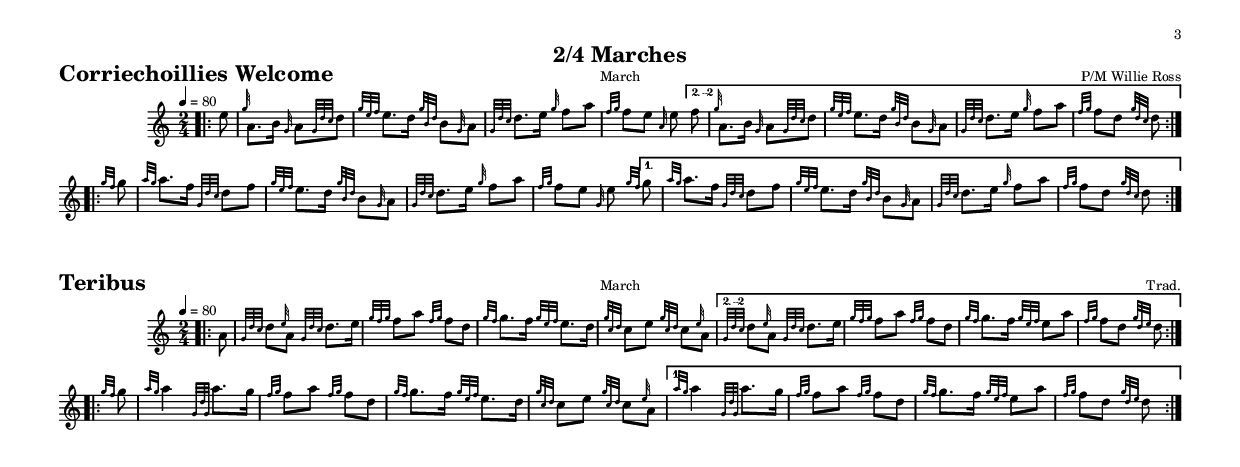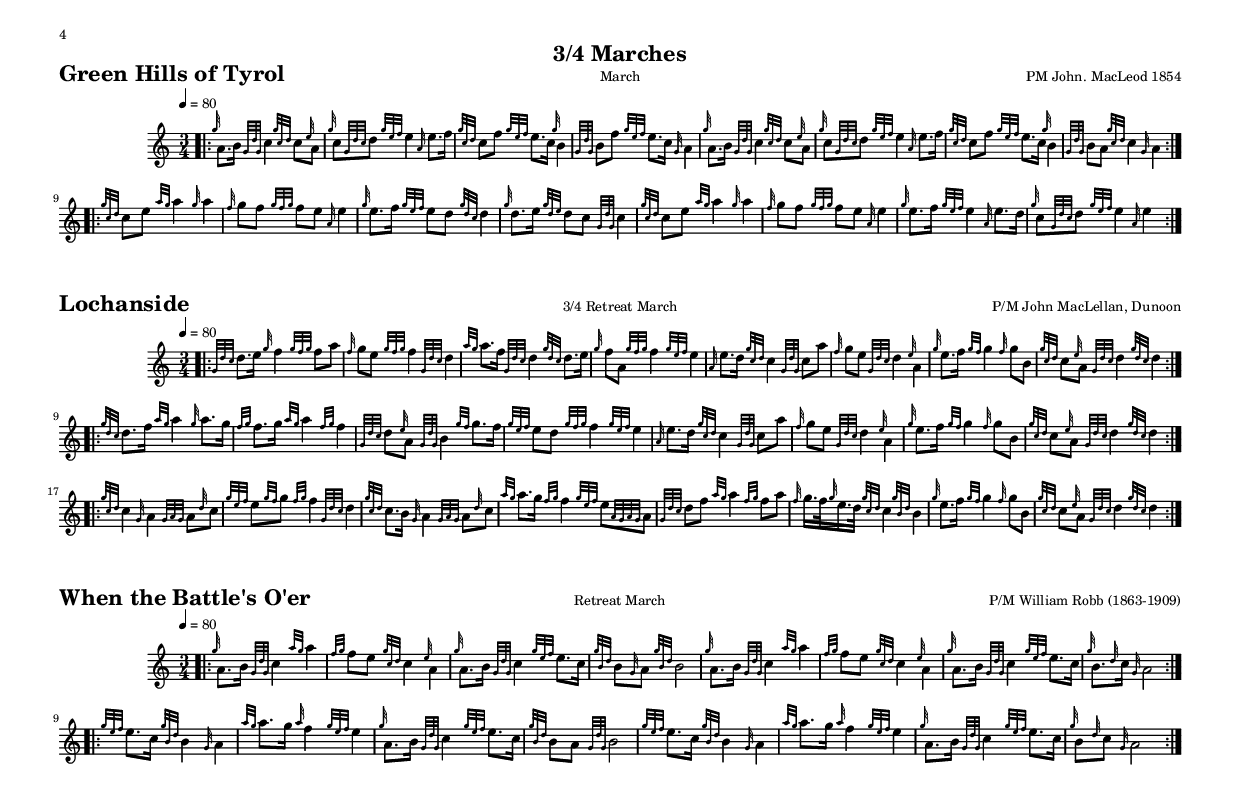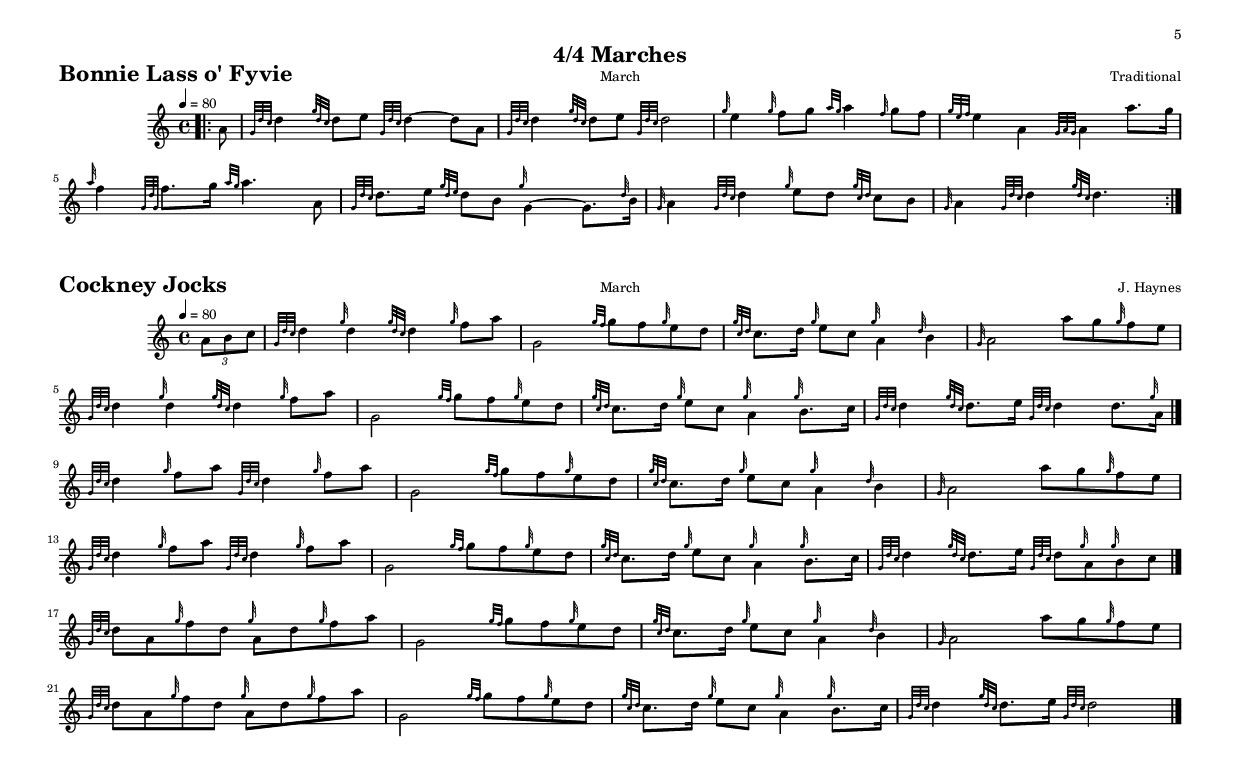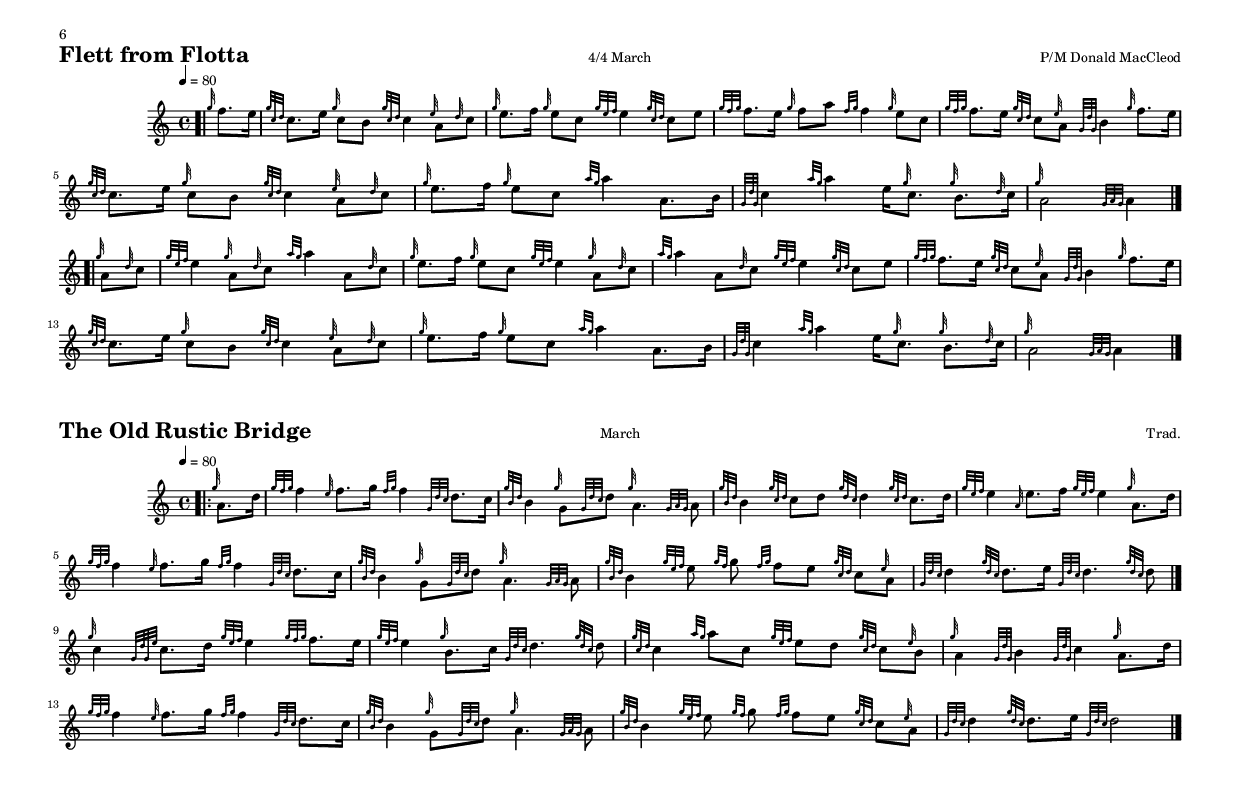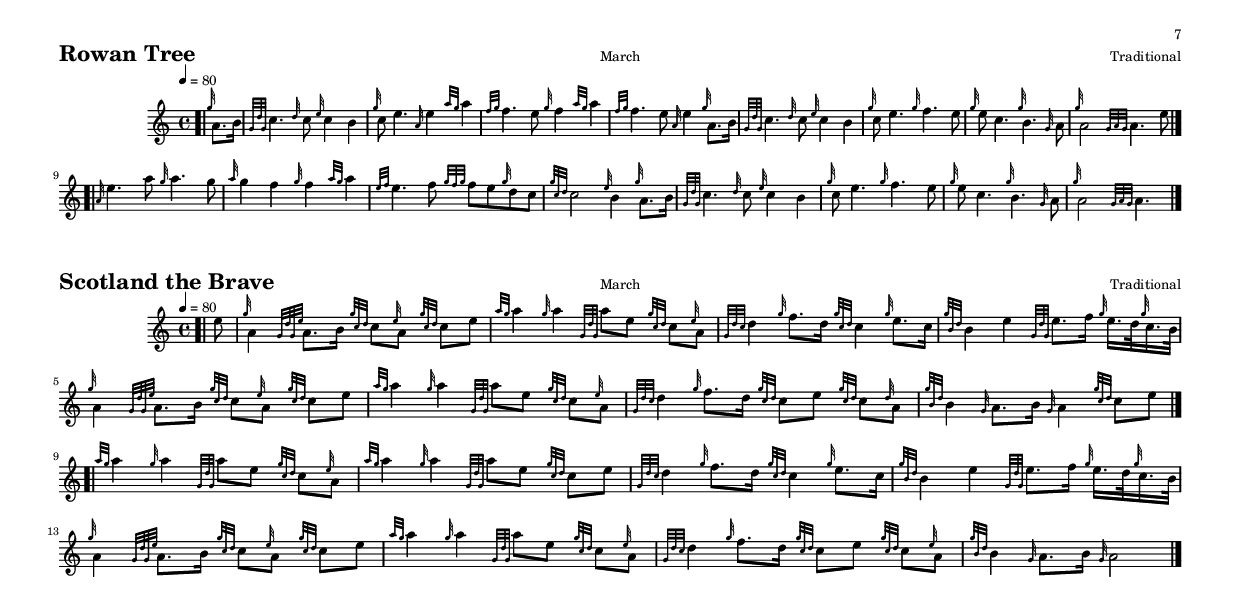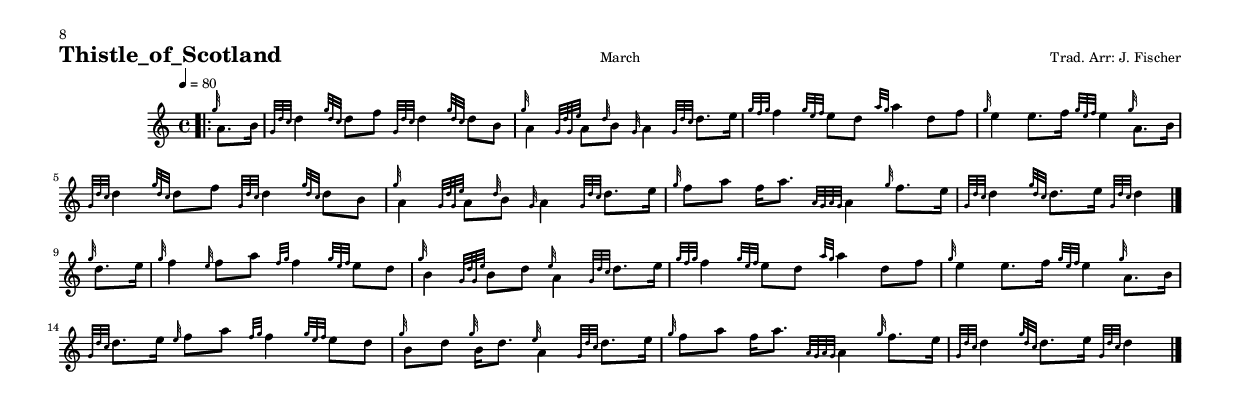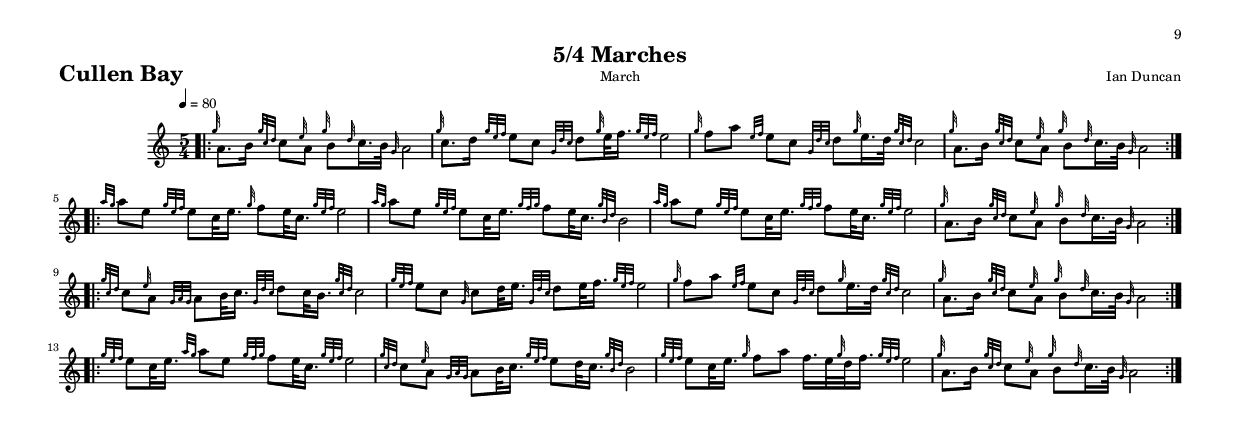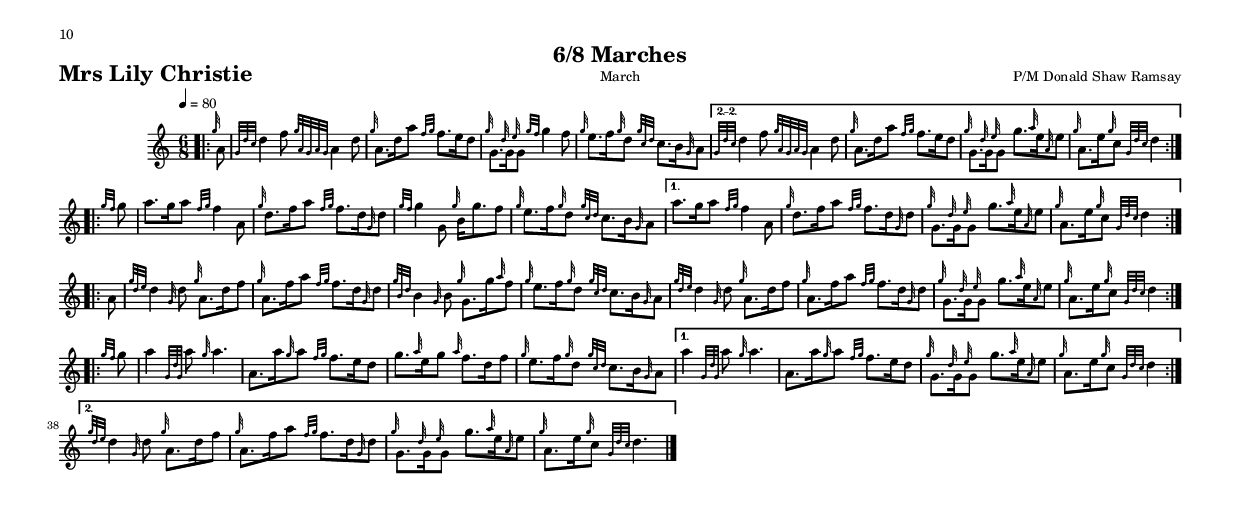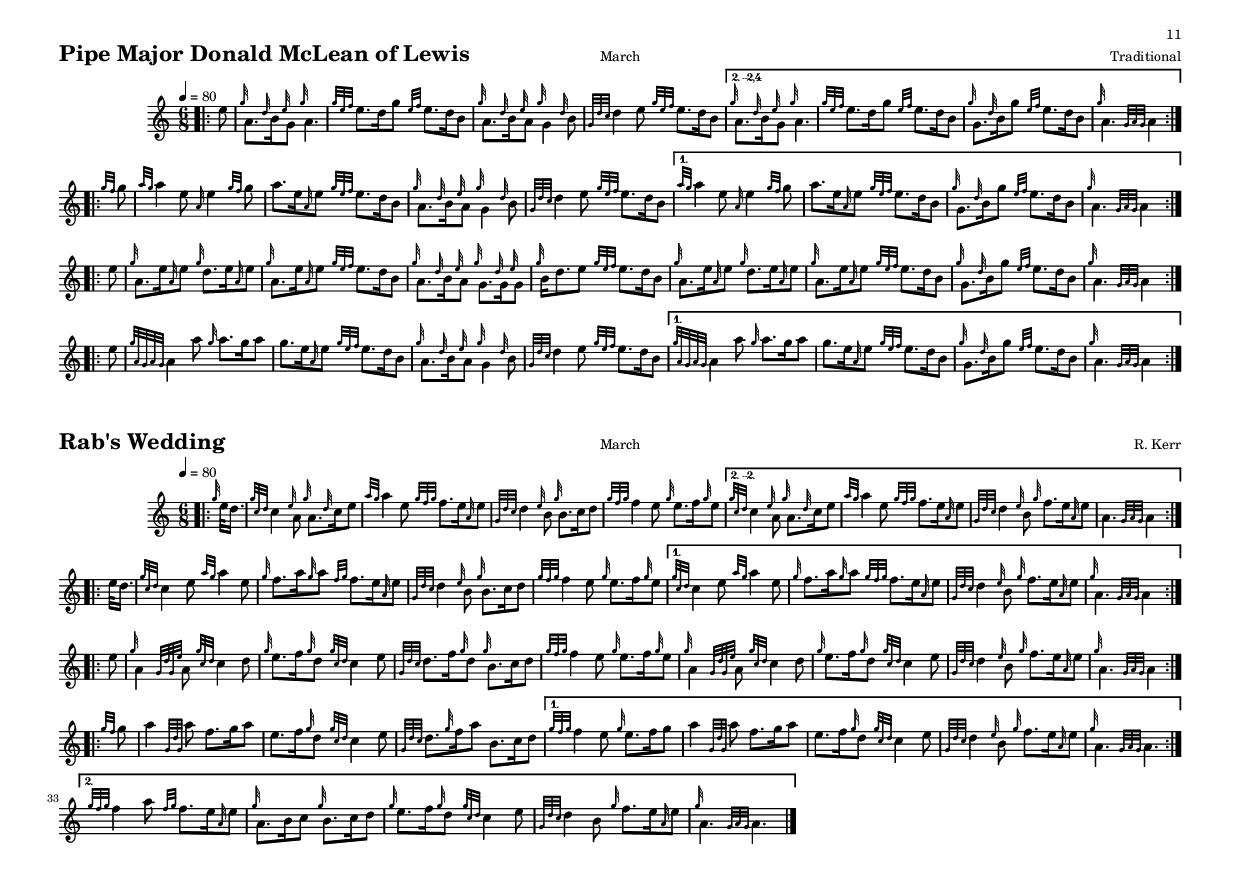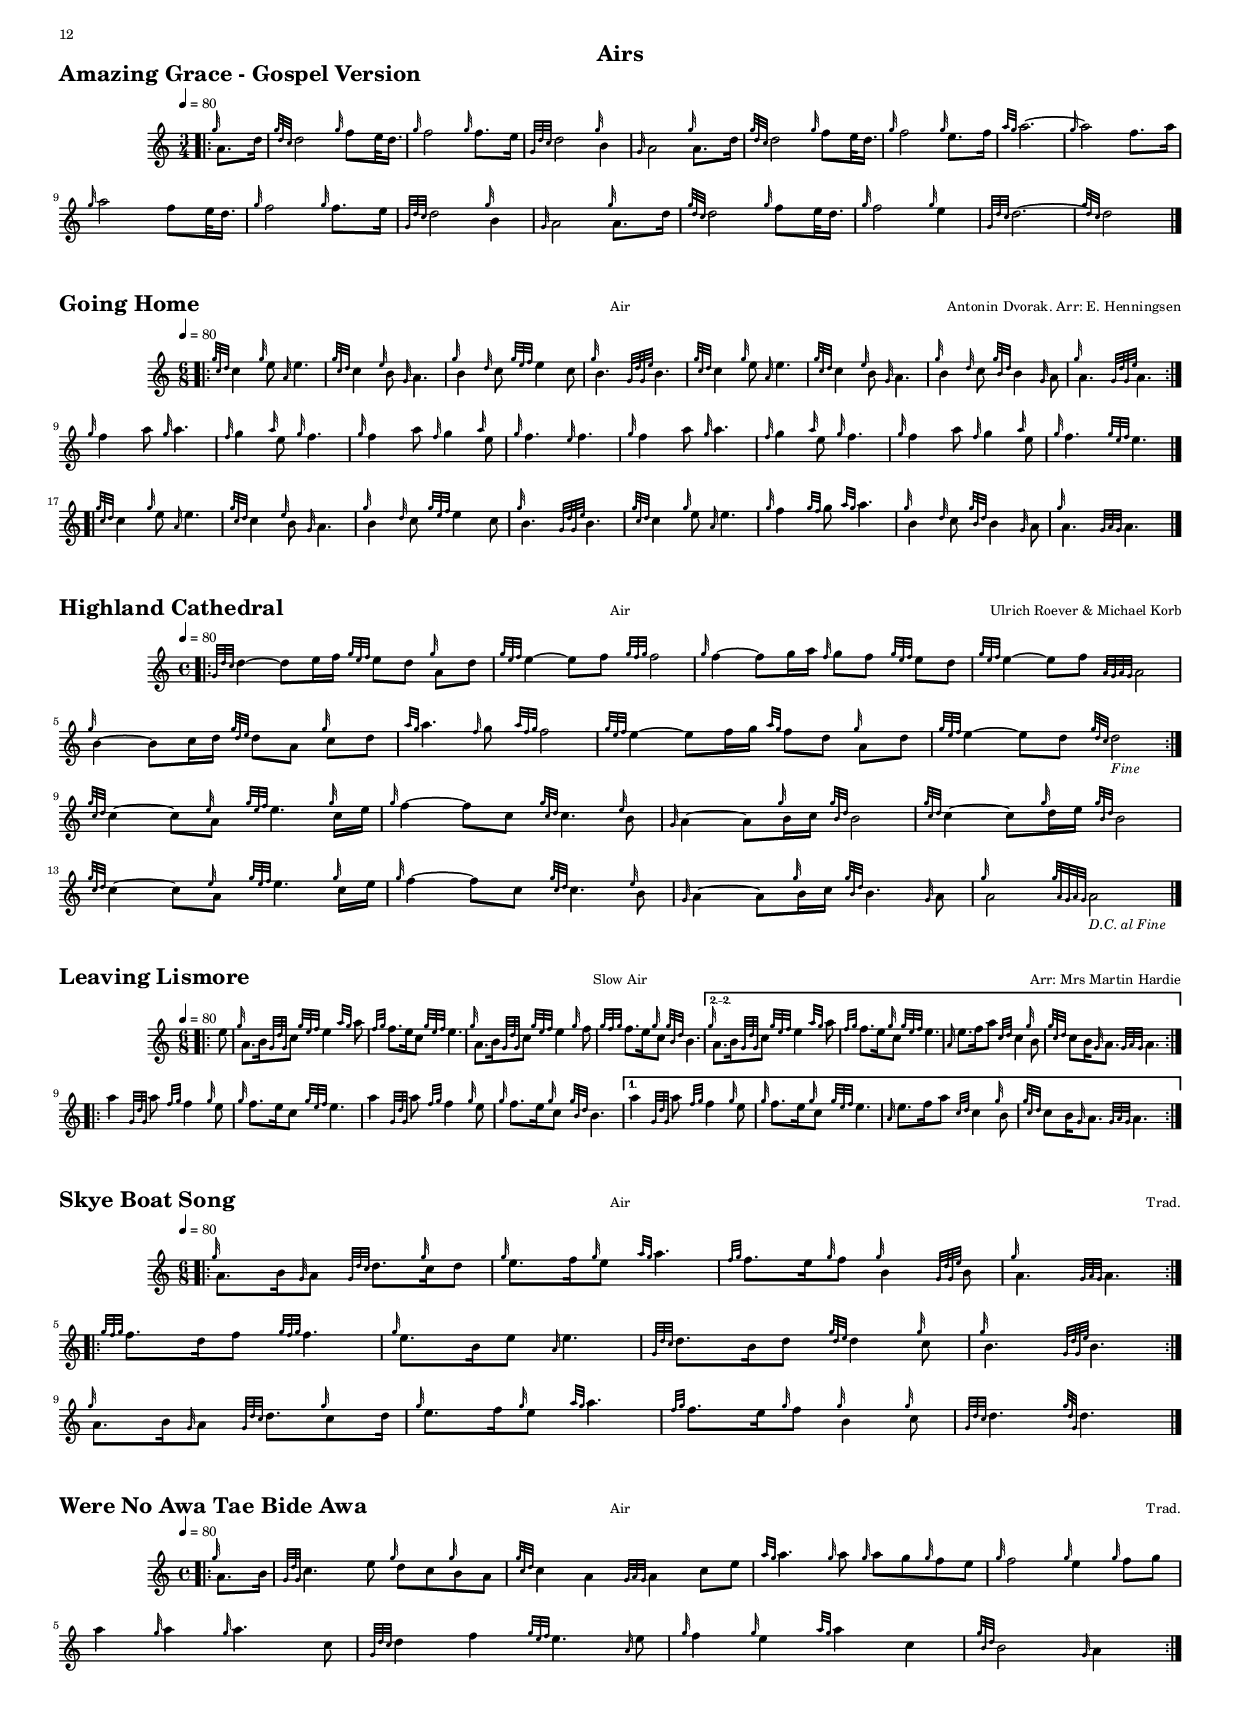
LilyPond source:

\version "2.22.1"    

tocSection = #(define-music-function (parser location text) (markup?) 
        	(add-toc-item! 'tocSectionMarkup text)) 

\include "bagpipe.ly" %(default Lilypond formats)
\include "../Includes/BP_format_portrait.ily" 	

\book {

\header {
    title = "Griffin Pipes & Drums"
    subtitle = "Colection"
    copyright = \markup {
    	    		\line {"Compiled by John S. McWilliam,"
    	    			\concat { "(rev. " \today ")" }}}
%    parttagline = "Copied by John S. McWilliam"
  }


\paper {
%    ragged-last-bottom = ##t
    %% Page footer: add a different part-tagline at part last page
    oddFooterMarkup = \markup {
      \column {
        \fill-line {
          %% Copyright header field only on book first page.
          \on-the-fly #first-page \fromproperty #'header:copyright
        }
        \fill-line {
          %% Part tagline header field only on each part last page.
          \on-the-fly #part-last-page \fromproperty #'header:parttagline
        }
        \fill-line {
          %% Tagline header field only on book last page.
          \on-the-fly #last-page \fromproperty #'header:tagline
        }
      }
    }
%    line-width = 11.0\cm
    tocTitleMarkup = \markup {\huge \column { 
    	    \fill-line { \null "Table of Contents" \null } 
    	    \hspace #1 
    	    } 
    }     
    tocItemMarkup = \tocItemWithDotsMarkup
    tocSectionMarkup = \markup {\large \column { 
    	    \hspace #1 
    	    \fill-line { \null \italic \fromproperty #'toc:text \null } 
    	    \hspace #1 
    	    } 
    }
}%end paper
	
	\pageBreak %after title page		
	\markuplist \table-of-contents
	\pageBreak
%
	\bookpart {
		\header {
			title = "2/4 Marches"
			subtitle = ##f}
		\tocSection \markup { 2/4 Marches }		
		\tocItem \markup {1. Corriehoilies Welcome to the Northern Meeting}
		\version "2.22.1"

% When ready to include in collection:	
%	1. Comment out top section with \Include file(s)
%					
%	2. \midi section if present.
%	3. Option to comment out "meter" from title e.g. if first tune following
%	   section title.
                                    
%Comment out from here
%{
\include "bagpipe.ly" %(default Lilypond formats)
\include "../Includes/BP_format_portrait.ily" 	

%to here..........................................................
%}

\score {

    \new Staff  {
    \time 2/4	   
    \tempo 4 = 80   
    \hideKeySignature
    \bar ".|:"
    		
    % Part 1
    
    \repeat volta 2 {
    \partial 8 e8
     \grg a8. [ b16 ] \grG a8 [ \thrwd d8 ] |
     \dble e8. [ d16 ] \dblb b8 [ \grG a8 ] |
     \thrwd d8. [ e16 ] \grg f8 [ A8 ] |
     \hdblf f8 [ e8 ] \gra e8 
     
     \set Score.repeatCommands = #'((volta "2. --2")) 
      f8 |
     \grg a8. [ b16 ] \grG a8 [ \thrwd d8 ] 
     \dble e8. [ d16 ] \dblb b8 [ \grG a8 ] 
     \thrwd d8. [ e16 ] \grg f8 [ A8 ] 
     \hdblf f8 [ d8 ] \wslurd d8
     \set Score.repeatCommands = #'((volta #f)) 
     \break
    } %end repeat

    % Part 2
    
  \repeat volta 2 {
 \dblg g8 
 \dblA A8. [ f16 ] \thrwd d8 [ f8 ] |
 \dble e8. [ d16 ] \dblb b8 [ \grG a8 ] |
 \thrwd d8. [ e16 ] \grg f8 [ A8 ] |
 \hdblf f8 [ e8 ] \grG e8 \dblg  
 
 \set Score.repeatCommands = #'((volta "1.")) 
  g8 |
 \dblA A8. [ f16 ] \thrwd d8 [ f8 ] |
 \dble e8. [ d16 ] \dblb b8 [ \grG a8 ] |
 \thrwd d8. [ e16 ] \grg f8 [ A8 ] |
 \set Score.measureLength = #(ly:make-moment 3/8)
 \hdblf f8 [ d8 ] \wslurd d8
 \set Score.repeatCommands = #'((volta #f)) \break
  }
  
    % Part 3
    % Part 4

    } %end staff
    
  \header {
    meter = "March"
    piece = "Corriechoillies Welcome"
    composer = "P/M Willie Ross"
    parttagline = "Copied by John S. McWilliam"
  }

% \midi {} %Generation of midi files option.

}%end score


		\tocItem \markup {2. Teribus }
		\version "2.22.1"

% When ready to include in collection:	
%	1. Comment out top section with \Include file(s)
%					
%	2. \midi section if present.
%	3. Option to comment out "meter" from title e.g. if first tune following
%	   section title.
                                    
%Comment out from here
%{
\include "bagpipe.ly" %(default Lilypond formats)
\include "../Includes/BP_format_portrait.ily" 	

%to here..........................................................
%}

\score {

    \new Staff  {
    \time 2/4	    
    \tempo 4 = 80   
    \hideKeySignature

    \bar ".|:"
    		
    % Part 1
    \repeat volta 2 {
    	    \partial 8 a8
    	    \thrwd d8 [ \gre a8 ] \thrwd d8. [ e16 ] 
    	    \dblf f8 [ A8 ] \hdblf f8 [ d8 ] 
    	    \dblg g8. [ f16 ] \dble e8. [ d16 ] 
    	    \dblc c8 [ e8 ] \dblc c8 [ \gre a8 ]  %\break

    	    \set Score.repeatCommands = #'((volta "2. --2"))  
    	    \thrwd d8 [ \gre a8 ] \thrwd d8. [ e16 ] 
    	    \dblf f8 [ A8 ] \hdblf f8 [ d8 ] 
    	    \dblg g8. [ f16 ] \dble e8 [ A8 ] 
    	    \hdblf f8 [ d8 ] \dbld d8 %\bar ":|:" 
    	    \set Score.repeatCommands = #'((volta #f)) 
    	    \break	
    } %end repeat

    % Part 2
    	\repeat volta 2 {
    	\dblg g8 
    	\dblA A4 \grip A8. [ g16 ] 
    	\hdblf f8 [ A8 ] \hdblf f8 [ d8 ] 
    	\dblg g8. [ f16 ] \dble e8. [ d16 ] 
    	\dblc c8 [ e8 ] \dblc c8 [ \gre a8 ]  %\break

    	\set Score.repeatCommands = #'((volta "1"))  
    	\dblA A4 \grip A8. [ g16 ] 
    	\hdblf f8 [ A8 ] \hdblf f8 [ d8 ] 
    	\dblg g8. [ f16 ] \dble e8 [ A8 ] 
    	\hdblf f8 [ d8 ] \dbld d8 
    	\set Score.repeatCommands = #'((volta #f)) 
    	%\bar ":|" 
    	\break
     	} %end repeat
 	
    % Part 3
    % Part 4

    } %end staff
    
  \header {
    meter = "March"
    piece = "Teribus"
    composer = "Trad."
    parttagline = "Copied by John S. McWilliam"
  }

% \midi {} %Generation of midi files option.

}%end score


%		\pageBreak
		}
%
	\bookpart {
		\header {
			title = "3/4 Marches"
			subtitle = ##f}
		\tocSection \markup { 3/4 Marches } 
		\tocItem \markup {1. Green Hills of Tyrol }
		\version "2.22.1"

% When ready to include in collection:	
%	1. Comment out top section with \Include file(s)
%					
%	2. \midi section if present.
%	3. Option to comment out "meter" from title e.g. if first tune following
%	   section title.
                                    
%Comment out from here
%{
\include "bagpipe.ly" %(default Lilypond formats)
\include "../Includes/BP_format_portrait.ily" 	

%to here..........................................................
%}

\score {

    \new Staff  {
    \time 3/4	    
    \tempo 4 = 80   
    \hideKeySignature
    \bar ".|:"
    		
    % Part 1
    \repeat volta 2 {
 \grg a8. [ b16 ] \grip c4 \dblc c8 [ \gre a8 ] 
 \grg c8 [ \thrwd d8 ] \dble e4 \gra e8. [ f16 ] 
 \dblc c8 [ f8 ] \dble e8. [ c16 ] \grg b4 
 \grip b8 [ f8 ] \dble e8. [ c16 ] \grG a4 
 \grg a8. [ b16 ] \grip c4 \dblc c8 [ \gre a8 ] 
 \grg c8 [ \thrwd d8 ] \dble e4 \gra e8. [ f16 ] 
 \dblc c8 [ f8 ] \dble e8. [ c16 ] \grg b4 
 \grip b8 [ a8 ] \dblc c4 \grG a4 \break
    } %end of repeat
 
    % Part 2
    \repeat volta 2 {
 \dblc c8 [ e8 ] \dblA A4 \grg A4 
 \grf g8 [ f8 ] \dblf f8 [ e8 ] \gra e4 
 \grg e8. [ f16 ] \dble e8 [ d8 ] \wslurd d4 
 \grg d8. [ e16 ] \dbld d8 [ c8 ] \grip c4 
 \dblc c8 [ e8 ] \dblA A4 \grg A4 
 \grf g8 [ f8 ] \dblf f8 [ e8 ] \gra e4 
 \grg e8. [ f16 ] \dble e4 \gra e8. [ d16 ] 
 \grg c8 [ \thrwd d8 ] \dble e4 \gra e4 \break
    } %end of repeat

    % Part 3
    % Part 4

    } %end staff
    
  \header {
    meter = "March"
    piece = "Green Hills of Tyrol"
    composer = "PM John. MacLeod 1854"
    parttagline = "Copied by John S. McWilliam"
  }

% \midi {} %Generation of midi files option.

}%end score

 
		\tocItem \markup {2. Lochanside}
		\version "2.22.1"

% When ready to include in collection:	
%	1. Comment out top section with \Include file(s)
%					
%	2. \midi section if present.
%	3. Option to comment out "meter" from title e.g. if first tune following
%	   section title.
                                    
%Comment out from here
%{
\include "bagpipe.ly" %(default Lilypond formats)
\include "../Includes/BP_format_portrait.ily" 	

%to here..........................................................
%}

%#(allow-volta-hook "|") % enables volta hook outside repeat context

\score {

    \new Staff  {
    \time 3/4	   
    \tempo 4 = 80   
    \hideKeySignature
    \bar ".|:"
    		
    % Part 1
    
    \repeat volta 2 {
 \thrwd d8. [ e16 ] \grg f4 \dblf f8 [ A8 ] |
 \grf g8 [ e8 ] \dblf f4 \thrwd d4 |
 \dblA A8. [ f16 ] \thrwd d4 \wslurd d8. [ e16 ] |
 \grg f8 [ a8 ] \dblf f4 \dble e4 |
 
 \gra e8. [ d16 ] \dblc c4 \grip c8 [ A8 ] |
 \grf g8 [ e8 ] \thrwd d4 \gre a4 |
 \grg e8. [ f16 ] \dblg g4 \grf g8 [ b8 ] |
 \dblc c8 [ \gre a8 ] \thrwd d4 \wslurd d4 |
 \bar ":..:" \break
    } %end repeat

    % Part 2
    
    \repeat volta 2 {
 \wslurd d8. [ f16 ] \dblA A4 \grg A8. [ g16 ] |
 \hdblf f8. [ g16 ] \dblA A4 \hdblf f4 |
 \thrwd d8 [ \gre a8 ] \grip b4 \dblg g8. [ f16 ] |
 \dble e8 [ d8 ] \dblf f4 \dble e4 |
 \gra e8. [ d16 ] \dblc c4 \grip c8 [ A8 ] |
 \grf g8 [ e8 ] \thrwd d4 \gre a4 |
 \grg e8. [ f16 ] \dblg g4 \grf g8 [ b8 ] |
 \dblc c8 [ \gre a8 ] \thrwd d4 \wslurd d4 | \break
    } %end repeat

    % Part 3
    \repeat volta 2 {
 \dblc c4 \grG a4 \wbirl a8 [ \grd c8 ] 
 \dble e8 [ \hdblg g8 ] \hdblf f4 \thrwd d4 
 \dblc c8. b16  \grG a4 \wbirl a8 [ \grd c8 ] 
 \dblA A8. [ g16 ] \hdblf f4 \dble e8 [ \birl a8 ] 
 \thrwd d8 [ f8 ] \dblA A4 \hdblf f8 [ A8 ] 
 \grf g16. [ f32 \grg e16. d32 ] \dblc c4 \dblb b4 
 \grg e8. [ f16 ] \dblg g4 \grf g8 [ b8 ] 
 \dblc c8 [ \gre a8 ] \thrwd d4 \wslurd d4 \break
    } %end repeat

    % Part 4

    } %end staff
    
  \header {
    meter = "3/4 Retreat March"
    piece = "Lochanside"
    composer = "P/M John MacLellan, Dunoon"
    parttagline = "Copied by John S. McWilliam"
  }

% \midi {} %Generation of midi files option.

}%end score
 
		\tocItem \markup {3. When the Battles O'er }
		\version "2.22.1"

% When ready to include in collection:	
%	1. Comment out top section with \Include file(s)
%					
%	2. \midi section if present.
%	3. Option to comment out "meter" from title e.g. if first tune following
%	   section title.
                                    
%Comment out from here
%{
\include "bagpipe.ly" %(default Lilypond formats)
\include "../Includes/BP_format_portrait.ily" 	

%to here..........................................................
%}

\score {

    \new Staff  {
    \time 3/4	  
    \tempo 4 = 80  
    \hideKeySignature
    \bar ".|:"
    		
    % Part 1
    \repeat volta 2 {
\grg a8. [ b16 ] \grip c4 \dblA A4 |
 \hdblf f8 [ e8 ] \dblc c4 \gre a4 |
 \grg a8. [ b16 ] \grip c4 \dble e8. [ c16 ] 
 \dblb  b8 [ \grG a8 ] \dblb b2 
 \grg a8. [ b16 ] \grip c4 \dblA A4 
 \hdblf f8 [ e8 ] \dblc c4 \gre a4 
 \grg a8. [ b16 ] \grip c4 \dble e8. [ c16 ] 
 \grg b8. [ \grd c16 ] \grG a2 \break
    } %end of repeat

    % Part 2
    \repeat volta 2 {
 \dble e8. [ c16 ] \dblb b4 \grG a4 
 \dblA A8. [ g16 ] \grA f4 \dble e4 
 \grg a8. [ b16 ] \grip c4 \dble e8. [ c16 ] 
 \dblb b8 [ a8 ] \grip b2 
 \dble e8. [ c16 ] \dblb b4 \grG a4 
 \dblA A8. [ g16 ] \grA f4 \dble e4 
 \grg a8. [ b16 ] \grip c4 \dble e8. [ c16 ] 
 \grg b8 [ \grd c8 ] \grG a2 \break
    } %end of repeat

    % Part 3
    % Part 4

    } %end staff
    
  \header {
    meter = "Retreat March"
    piece = "When the Battle's O'er"
    composer = "P/M William Robb (1863-1909)"
    parttagline = "Copied by John S. McWilliam"
  }

% \midi {} %Generation of midi files option.

}%end score
 
%		\pageBreak
		}	
%
			\bookpart {
		\header {
			title = "4/4 Marches"
			subtitle = ##f}
		\tocSection \markup { 4/4 Marches } 
		\tocItem \markup {1. Bonnie Lass o' Fyvie }
		\version "2.22.1"

% When ready to include in collection:	
%	1. Comment out top section with \Include file(s)
%					
%	2. \midi section if present.
%	3. Option to comment out "meter" from title e.g. if first tune following
%	   section title.
                                    
%Comment out from here
%{
\include "bagpipe.ly" %(default Lilypond formats)
\include "../Includes/BP_format_portrait.ily" 	

%to here..........................................................
%}

\score {

    \new Staff  {
    \time 4/4	    
    \tempo 4 = 80   
    \hideKeySignature
    \bar ".|:"
    		
    % Part 1
  \repeat volta 2 {
     \partial 8 a8 |
     \thrwd d4 \wslurd d8 e \thrwd d4~ d8 a8 |
     \thrwd d4 \wslurd d8 [ e ] \thrwd d2 | 
     \grg e4 \grg f8 [ g ] \dblA A4 \grf g8 [ f ] |
     \dble e4 a \wbirl a A8. [ g16 ] | \break
 
     \grA f4 \grip f8. [ g16 ] \dblA A4. a8 |
     \thrwd d8. [ e16 ] \dbld d8 [ b ] \grg G4~ G8. \grd b16 |
     \grG a4 \thrwd d \grg e8 [ d ] \dblc c8 [ b ] 
     \grG a4 \thrwd d \wslurd d4. \break
    } %end repeat

    % Part 2
    % Part 3
    % Part 4

    } %end staff
    
  \header {
    meter = "March"
    piece = "Bonnie Lass o' Fyvie"
    composer = "Traditional"
    parttagline = "Copied by John S. McWilliam"
  }

% \midi {} %Generation of midi files option.

}%end score
 
		\tocItem \markup {2. Cockney Jocks }
		\version "2.22.1"


% When ready to include in collection:	
%	1. Comment out top section with \Include file(s)
%					
%	2. \midi section if present.
%	3. Option to comment out "meter" from title e.g. if first tune following
%	   section title.
                                    
%Comment out from here
%{
\include "bagpipe.ly" %(default Lilypond formats)
\include "../Includes/BP_format_portrait.ily" 	

%to here..........................................................
%}


\score {

    \new Staff  {
    \time 4/4	    
    \tempo 4 = 80   
    \hideKeySignature
%    \bar ".|"
    		
    % Part 1
    
    \partial 4 { \tuplet 3/2 {a8 [ b c ]} } | 
    \thrwd d4 \grg d \wslurd d \grg f8 A   | G2 \dblg g8 f \grg e d |
    \dblc c8. d16 \grg e8 c \grg a4 \grd b | \grG a2 A8 g \grg f e  | \break
    \thrwd d4 \grg d \wslurd d \grg f8 A   | G2 \dblg g8 f \grg e d |
    \dblc c8. d16 \grg e8 c \grg a4 \grg b8. c16 | 
    \thrwd d4 \wslurd d8. e16 \thrwd d4 d8. \grg a16 \bar "|." \break
    
    % Part 2
    
    \thrwd d4 \grg f8 A \thrwd d4 \grg f8 A | G2 \dblg g8 f \grg e d |
    \dblc c8. d16 \grg e8 c \grg a4 \grd b  | \grG a2 A8 g \grg f e | \break
    \thrwd d4 \grg f8 A \thrwd d4 \grg f8 A | G2 \dblg g8 f \grg e d |
    \dblc c8. d16 \grg e8 c \grg a4 \grg b8. c16 |  
    \thrwd d4 \wslurd d8. e16 \thrwd d8 \grg a \grg b c | \bar "|." \break
    
    % Part 3
    
    \thrwd d8 a \grg f d\grg a d \grg f A   | G2 \dblg g8 f \grg e d |
    \dblc c8. d16 \grg e8 c \grg a4 \grd b  | \grG a2 A8 g \grg f e | \break
     \thrwd d8 a \grg f d\grg a d \grg f A   | G2 \dblg g8 f \grg e d |
    \dblc c8. d16 \grg e8 c \grg a4 \grg b8. c16 |
    \thrwd d4 \wslurd d8. e16 \thrwd d2 \bar "|."
    
    % Part 4

    } %end staff
    
  \header {
    meter = "March"
    piece = "Cockney Jocks"
    composer = "J. Haynes"
    parttagline = "Copied by John S. McWilliam"
  }

% \midi {} %Generation of midi files option.

}%end score
 
		\pageBreak
		\tocItem \markup {3. Flett from Flotta }
		\version "2.22.1"

% When ready to include in collection:	
%	1. Comment out top section with \Include file(s)
%					
%	2. \midi section if present.
%	3. Option to comment out "meter" from title e.g. if first tune following
%	   section title.
                                    
%Comment out from here
%{
\include "bagpipe.ly" %(default Lilypond formats)
\include "../Includes/BP_format_portrait.ily" 	

%to here..........................................................
%}

\defineBarLine "|.-.|" #'("|." ".|" "|.")

\score {

    \new Staff  {
    \time 4/4	    
    \tempo 4 = 80   
%    \bagpipeKey
    \hideKeySignature
    \bar ".|"
    		
    % Part 1
 
 \partial 4 {\grg f8. [ e16 ]} 
 \dblc c8. [ e16 ] \grg c8 [ b8 ] \dblc c4 \gre a8 [ \grd c8 ] 
 \grg e8. [ f16 ] \grg e8 [ c8 ] \dble e4 \dblc c8 [ e8 ] 
 \dblf f8. [ e16 ] \grg f8 [ A8 ] \hdblf f4 \grg e8 [ c8 ] 
 \dblf f8. [ e16 ] \dblc c8 [ \gre a8 ] \grip b4 \grg f8. [ e16 ]  
 \break

 \dblc c8. [ e16 ] \grg c8 [ b8 ] \dblc c4 \gre a8 [ \grd c8 ] 
 \grg e8. [ f16 ] \grg e8 [ c8 ] \dblA A4 a8. [ b16 ] 
 \grip c4 \dblA A4 e16 [ \grg c8. ] \grg b8. [ \grd c16 ] 
 \grg a2 \wbirl a4 \bar "|.-.|" \break
 
    % Part 2
 \grg a8 [ \grd c8 ] 
 \dble e4 \grg a8 [ \grd c8 ] \dblA A4 a8 [ \grd c8 ] 
 \grg e8. [ f16 ] \grg e8 [ c8 ] \dble e4 \grg a8 [ \grd c8 ] 
 \dblA A4 a8 [ \grd c8 ] \dble e4 \dblc c8 [ e8 ] 
 \dblf f8. [ e16 ] \dblc c8 [ \gre a8 ] \grip b4 \grg f8. [ e16 ]  
 \break

 \dblc c8. [ e16 ] \grg c8 [ b8 ] \dblc c4 \gre a8 [ \grd c8 ] 
 \grg e8. [ f16 ] \grg e8 [ c8 ] \dblA A4 a8. [ b16 ] 
 \grip c4 \dblA A4 e16 [ \grg c8. ] \grg b8. [ \grd c16 ] 
 \grg a2 \wbirl a4 \bar "|." \break 

    % Part 3
    % Part 4

    } %end staff
    
  \header {
    meter = "4/4 March"
    piece = "Flett from Flotta"
    composer = "P/M Donald MacCleod"
    parttagline = "Copied by John S. McWilliam"
  }

% \midi {} %Generation of midi files option.

}%end score
 
		\tocItem \markup {4. Old Rustic Bridge }
		\version "2.22.1"

% When ready to include in collection:	
%	1. Comment out top section with \Include file(s)
%					
%	2. \midi section if present.
%	3. Option to comment out "meter" from title e.g. if first tune following
%	   section title.
                                    
%Comment out from here
%{
\include "bagpipe.ly" %(default Lilypond formats)
\include "../Includes/BP_format_portrait.ily" 	

%to here..........................................................
%}

\score {

    \new Staff  {
    \time 4/4	    
    \tempo 4 = 80 
    \hideKeySignature
    \bar ".|:"
    		
    % Part 1
    
    \partial 4 { \grg a8. d16 } |
    \dblf f4 \gre f8. g16 \hdblf f4 \thrwd d8. c16 | 
    \dblb b4 \grg G8 [ \thrwd d ] \grg a4. \wbirl a8 |
    \dblb b4 \dblc c8 d \wslurd d4 \dblc c8. d16 |
    \dble e4 \gra e8. f16 \dble e4 \grg a8. d16 | \break
    
    \dblf f4 \gre f8. g16 \hdblf f4 \thrwd d8. c16 | 
    \dblb b4 \grg G8 [ \thrwd d ] \grg a4. \wbirl a8 |
    \dblb b4 \dble e8 \dblg g \hdblf f e \dblc c \gre a 
    \thrwd d4 \wslurd d8. e16 \thrwd d4. \wslurd d8 |
    \bar "|."| \break
    
    % Part 2
    
    \grg c4 \taor c8. d16 \dble e4 \dblf f8. e16 |
    \dble e4 \grg b8. c16 \thrwd d4. \wslurd d8 |
    \dblc c4 \dblA A8 c \dble e d \dblc c \gre b |
    \grg a4 \grip b \grip c \grg a8. d16 |
    
    \dblf f4 \gre f8. g16 \hdblf f4 \thrwd d8. c16 | 
    \dblb b4 \grg G8 [ \thrwd d ] \grg a4. \wbirl a8 |
    \dblb b4 \dble e8 \dblg g \hdblf f e \dblc c \gre a  
    \thrwd d4 \wslurd d8. e16 \thrwd d2 |
    \bar "|."| \break
    
    % Part 3
    % Part 4

    } %end staff
    
  \header {
    meter = "March"
    piece = "The Old Rustic Bridge"
    composer = "Trad."
    parttagline = "Copied by John S. McWilliam"
  }

% \midi {} %Generation of midi files option.

}%end score

 
		\pageBreak
		\tocItem \markup {5. Rowan Tree }
		\version "2.22.1"

% When ready to include in collection:	
%	1. Comment out top section with \Include file(s)
%					
%	2. \midi section if present.
%	3. Option to comment out "meter" from title e.g. if first tune following
%	   section title.
                                    
%Comment out from here
%{
\include "bagpipe.ly" %(default Lilypond formats)
\include "../Includes/BP_format_portrait.ily" 	

%to here..........................................................
%}

\score {

    \new Staff  {
    \time 4/4	    
    \tempo 4 = 80  
%    \bagpipeKey
    \hideKeySignature
    \bar ".|"
    		
    % Part 1
    \partial 4 {\grg a8. [ b16 ]} |
 \grip c4. \grd c8 \gre c4 b |
 \grg c8 e4. \gra e4 \dblA A4 | 
 \hdblf f4. e8 \grg f4 \dblA A4 |
 \hdblf f4. e8 \gra e4 \grg a8. [ b16 ] |
 
 \grip c4. \grd c8 \gre c4 b | 
 \grg c8 e4. \grg f4. e8 |
 \grg e8 c4. \grg b4. \grG a8 |
 \grg a2 \wbirl a4. e8 | \bar "|.-.|" \break 

    % Part 2
 
 \gra e4. A8 \grg A4. g8 |
 \grA g4 f \grg f \dblA A | 
 \hdble e4. f8 \dblf f8 e \grg d c  |
 \dblc c2 \gre b4 \grg a8. [ b16 ] |
 
 \grip c4. \grd c8 \gre c4 b |
 \grg c8 e4. \grg f4. e8 |
 \grg e8 c4. \grg b4. \grG a8 
 \grg a2 \wbirl a4. \bar "|." \break 

    % Part 3
    % Part 4

    } %end staff
    
  \header {
    meter = "March"
    piece = "Rowan Tree"
    composer = "Traditional"
    parttagline = "Copied by John S. McWilliam"
  }

% \midi {} %Generation of midi files option.

}%end score
 
		\tocItem \markup {6. Scotland the Brave }
		\version "2.22.1"

% When ready to include in collection:	
%	1. Comment out top section with \Include file(s)
%					
%	2. \midi section if present.
%	3. Option to comment out "meter" from title e.g. if first tune following
%	   section title.
                                    
%Comment out from here
%{
\include "bagpipe.ly" %(default Lilypond formats)
\include "../Includes/BP_format_portrait.ily" 	

%to here..........................................................
%}


\score {

    \new Staff  {
    \time 4/4	    
    \tempo 4 = 80 
%    \bagpipeKey
    \hideKeySignature
    \bar ".|"
    		
    % Part 1
    \partial 8 { e8 } |
 \grg a4 \taor a8. [ b16 ] \dblc c8 [ \gre a8 ] \dblc c8 [ e8 ] |
 \dblA A4 \grg A4 \grip A8 [ e8 ] \dblc c8 [ \gre a8 ] |
 \thrwd d4 \grg f8. [ d16 ] \dblc c4 \grg e8. [ c16 ] |
 \dblb b4 e \grip e8. [ f16 ] \grg e16. [ d32 \grg c16. b32 ]  \break

 \grg a4 \taor a8. [ b16 ] \dblc c8 [ \gre a8 ] \dblc c8 [ e8 ] |
 \dblA A4 \grg A4 \grip A8 [ e8 ] \dblc c8 [ \gre a8 ] |
 \thrwd d4 \grg f8. [ d16 ] \dblc c8 [ e8 ] \dblc c8 [ \grd a8 ] |
 \dblb b4 \grG a8. [ b16 ] \grG a4 \dblc c8 e | \bar "|.-.|" \break 

    % Part 2
 
 \dblA A4 \grg A4 \grip A8 [ e8 ] \dblc c8 [ \gre a8 ] |
 \dblA A4 \grg A4 \grip A8 [ e8 ] \dblc c8 [ e8 ] |
 \thrwd d4 \grg f8. [ d16 ] \dblc c4 \grg e8. [ c16 ] |
 \dblb b4 e \grip e8. [ f16 ] \grg e16. [ d32 \grg c16. b32 ] | \break

 \grg a4 \taor a8. [ b16 ] \dblc c8 [ \gre a8 ] \dblc c8 [ e8 ] |
 \dblA A4 \grg A4 \grip A8 [ e8 ] \dblc c8 [ \gre a8 ] |
 \thrwd d4 \grg f8. [ d16 ] \dblc c8 [ e8 ] \dblc c8 [ \gre a8 ] |
 \dblb b4 \grG a8. [ b16 ] \grG a2  \bar "|." \break 

    % Part 3
    % Part 4

    } %end staff
    
  \header {
    meter = "March"
    piece = "Scotland the Brave"
    composer = "Traditional"
    parttagline = "Copied by John S. McWilliam"
  }

% \midi {} %Generation of midi files option.

}%end score
 
		\pageBreak
		\tocItem \markup {7. Thistle of Scotland }
		\version "2.22.1"

% When ready to include in collection:	
%	1. Comment out top section with \Include file(s)
%					
%	2. \midi section if present.
%	3. Option to comment out "meter" from title e.g. if first tune following
%	   section title.
                                    
%Comment out from here
%{
\include "bagpipe.ly" %(default Lilypond formats)
\include "../Includes/BP_format_portrait.ily" 	

%to here..........................................................
%}

\score {

    \new Staff  {
    \time 4/4	    
    \tempo 4 = 80   
    \hideKeySignature
    \bar ".|:"
    		
    % Part 1
    
    \partial 4 {\grg a8. b16} |
    \thrwd d4 \wslurd d8 f \thrwd d4 \wslurd d8 b |
    \grg a4 \taor a8 \grd b \grG a4 \thrwd d8. e16 |
    \dblf f4 \dble e8 d \dblA A4 d8f |
    \grg e4 e8. f16 \dble e4 \grg a8. b16 | \break
    
    \thrwd d4 \wslurd d8 f \thrwd d4 \wslurd d8 b |
    \grg a4 \taor a8 \grd b \grG a4 \thrwd d8. e16 |
    \grg f8 A f16 A8. \birl a4 \grg f8. e16 |
    \set Score.measureLength = #(ly:make-moment 3/4)
    \thrwd d4 \wslurd d8. e16 \thrwd d4 \bar "|." \break

    % Part 2
    
    \set Score.measureLength = #(ly:make-moment 1/4)
    \grg d8. e16 |
    \set Score.measureLength = #(ly:make-moment 4/4)
    \grg f4 \gre f8 A \hdblf f4 \dble e8 d |
    \grg b4 \taor b8 d \gre a4 \thrwd d8. e16 |
    \dblf f4 \dble e8 d \dblA A4 d8f |
    \grg e4 e8. f16 \dble e4 \grg a8. b16 | \break

    \thrwd d8. e16 \gre f8 A \hdblf f4 \dble e8 d |
    \grg b8 d \grg b16 d8. \gre a4 \thrwd d8. e16 |
    \grg f8 A f16 A8. \birl a4 \grg f8. e16 |
    \set Score.measureLength = #(ly:make-moment 3/4)
    \thrwd d4 \wslurd d8. e16 \thrwd d4 \bar "|." \break

    
    % Part 3
    % Part 4

    } %end staff
    
  \header {
    meter = "March"
    piece = "Thistle_of_Scotland"
    composer = "Trad. Arr: J. Fischer"
    parttagline = "Copied by John S. McWilliam"
  }

% \midi {} %Generation of midi files option.

}%end score
 
%		\pageBreak
		}	
%
	\bookpart {
		\header {
			title = "5/4 Marches"
			subtitle = ##f}
		\tocSection \markup { 5/4 Marches } 
		\tocItem \markup {1. Cullen Bay }
		\version "2.22.1"

% When ready to include in collection:	
%	1. Comment out top section with \Include file(s)
%					
%	2. \midi section if present.
%	3. Option to comment out "meter" from title e.g. if first tune following
%	   section title.
                                    
%Comment out from here
%{
\include "bagpipe.ly" %(default Lilypond formats)
\include "../Includes/BP_format_portrait.ily" 	

%to here..........................................................
%}

\score {

    \new Staff  {
    \time 5/4	   
    \tempo 4 = 80  
    \hideKeySignature
    \bar ".|:"
    		
    % Part 1
    \repeat volta 2 {
 \grg a8. [ b16 ] \dblc c8 [ \gre a8 ] \grg b8 [ \grd c16. b32 ] \grG a2 
 \grg c8. [ d16 ] \dble e8 [ c8 ] \thrwd d8 [ \grg e32 f16. ] \dble e2 
 \grg f8 [ A8 ] \hdble e8 [ c8 ] \thrwd d8 [ \grg e16. d32 ] \dblc c2 
 \grg a8. [ b16 ] \dblc c8 [ \gre a8 ] \grg b8 [ \grd c16. b32 ] \grG a2 
 \break
    } %end repeat

    % Part 2
    \repeat volta 2 {
 \dblA A8 [ e8 ] \dble e8 [ c32 e16. ] \grg f8 [ e32 c16. ] \dble e2 
 \dblA A8 [ e8 ] \dble e8 [ c32 e16. ] \dblf f8 [ e32 c16. ] \dblb b2 
 \dblA A8 [ e8 ] \dble e8 [ c32 e16. ] \dblf f8 [ e32 c16. ] \dble e2 
 \grg a8. [ b16 ] \dblc c8 [ \gre a8 ] \grg b8 [ \grd c16. b32 ] \grG a2 
 \break
    } %end repeat

    % Part 3
    \repeat volta 2 {
 \dblc c8 [ \gre a8 ] \wbirl a8 [ b32 c16. ] \thrwd d8 [ c32 b16. ] \dblc c2 
 \dble e8 [ c8 ] \grG c8 [ d32 e16. ] \thrwd d8 [ e32 f16. ] \dble e2 
 \grg f8 [ A8 ] \hdble e8 [ c8 ] \thrwd d8 [ \grg e16. d32 ] \dblc c2 
 \grg a8. [ b16 ] \dblc c8 [ \gre a8 ] \grg b8 [ \grd c16. b32 ] \grG a2 
 \break
    } %end repeat

    % Part 4
    \repeat volta 2 {
 \dble e8 [ c32 e16. ] \dblA A8 [ e8 ] \dblf f8 [ e32 c16. ] \dble e2 
 \dblc c8 [ \gre a8 ] \wbirl a8 [ b32 c16. ] \dble e8 [ d32 c16. ] \dblb b2 
 \dble e8 [ c32 e16. ] \grg f8 [ A8 ] f16. [ e32 \grg d32 f16. ] \dble e2 
 \grg a8. [ b16 ] \dblc c8 [ \gre a8 ] \grg b8 [ \grd c16. b32 ] \grG a2 \break
    } %end repeat
%}
    } %end staff
    
  \header {
    meter = "March"
    piece = "Cullen Bay"
    composer = "Ian Duncan"
    parttagline = "Copied by John S. McWilliam"
  }

% \midi {} %Generation of midi files option.

}%end score

%		\pageBreak
		}
%
        \bookpart {
		\header {
			title = "6/8 Marches"
			subtitle = ##f}
		\tocSection \markup { 6/8 Marches } 
		\tocItem \markup {1. Mrs Lily Christie }
		\version "2.22.1"

% When ready to include in collection:	
%	1. Comment out top section with \Include file(s)
%					
%	2. \midi section if present.
%	3. Option to comment out "meter" from title e.g. if first tune following
%	   section title.
                                    
%Comment out from here
%{
\include "bagpipe.ly" %(default Lilypond formats)
\include "../Includes/BP_format_portrait.ily" 	

%to here..........................................................
%}

\score {

    \new Staff  {
    \time 6/8	    
    \tempo 4 = 80   
    \hideKeySignature
    \quarterBeaming
    \bar ".|:"

    % Part 1

    \repeat volta 2 {
      \grg \partial 8 a8
      \thrwd d4 f8 \gbirl a4 d8
      \grg a8. d16 A8 \hdblf f8. e16 d8
      \grg G8. \grd G16 \gre G8 \dblg g4 f8
      \grg e8. f16 \grg d8 \dblc c8. b16 \grG a8
%      \break
      \set Score.repeatCommands = #'((volta "2.--2."))
      \thrwd d4 f8 \gbirl a4 d8
      \grg a8. d16 A8 \hdblf f8. e16 d8
      \grg G8. \grd G16 \gre G8 g8. \grA e16 \gra e8
      \grg a8. e16 \grg c8 \thrwd d4
      \set Score.repeatCommands = #'((volta #f))
    }
    \break

    % Part 2

    \repeat volta 2 {
      \dblg g8
      A8. g16 A8 \hdblf f4 a8
      \grg d8. f16 A8 \hdblf f8. d16 \grG d8
      \dblg g4 G8 \grg b16 g8. f8
      \grg e8. f16 \grg d8 \dblc c8. b16 \grG a8
%      \break

      \set Score.repeatCommands = #'((volta "1."))
      A8. g16 A8 \hdblf f4 a8
        \grg d8. f16 A8 \hdblf f8. d16 \grG d8
        \grg G8. \grd G16 \gre G8 g8. \grA e16 \gra e8
%        \set Score.measureLength = #(ly:make-moment 5/8)
        \grg a8.[ e16 \grg c8] \thrwd d4
      \set Score.repeatCommands = #'((volta #f))
        \break
      }

    % Part 3

    \repeat volta 2 {
      \set Score.measureLength = #(ly:make-moment 1/8) a8
      \set Score.measureLength = #(ly:make-moment 6/8)
      \dbld d4 \grG d8 \grg a8. d16 f8
      \grg a8. f16 A8 \hdblf f8. d16 \grG d8
      \dblb b4 \grG b8 \grg G8. g16 \grA f8
      \grg e8. f16 \grg d8 \dblc c8. b16 \grG a8
%      \break
      \dbld d4 \grG d8 \grg a8. d16 f8
      \grg a8. f16 A8 \hdblf f8. d16 \grG d8
      \grg G8. \grd G16 \gre G8 g8. \grA e16 \gra e8
      \grg a8. e16 \grg c8 \thrwd d4
    }
    \break

    % Part 4

    \repeat volta 2 {
      \dblg g8
      A4 \grip A8 \grg A4.
      a8. A16 \grg A8 \hdblf f8. e16 d8
      g8. \grA e16 g8 \grA f8. d16 f8
      \grg e8. f16 \grg d8 \dblc c8. b16 \grG a8
%      \break
    }
    \alternative {
      {
        A4 \grip A8 \grg A4.
        a8. A16 \grg A8 \hdblf f8. e16 d8
        \grg G8. \grd G16 \gre G8 g8. \grA e16 \gra e8
        \set Score.measureLength = #(ly:make-moment 5/8)
        \grg a8.[ e16 \grg c8] \thrwd d4
        \break
      }
      {
        \set Score.measureLength = #(ly:make-moment 6/8)
        \dbld d4 \grG d8 \grg a8. d16 f8
        \grg a8. f16 A8 \hdblf f8. d16 \grG d8
        \grg G8. \grd G16 \gre G8 g8. \grA e16 \gra e8
        \grg a8. e16 \grg c8 \thrwd d4.
      }
    }
    \bar "|." 
 
  }%end Staff

  \header {
    meter = "March"
    piece = "Mrs Lily Christie"
    composer = "P/M Donald Shaw Ramsay"
    parttagline = "Copied by John S. McWilliam"
    title = ##f
    subtitle = ##f
  }
  
  \layout {
  	  ragged-last = ##t
  	}
%Generation of midi files can be removed here.

%  \midi {}

}%end score

                \pageBreak
		\tocItem \markup {2. Pipe Major Donald MacLean of Lewis }
		\version "2.22.1"

% When ready to include in collection:	
%	1. Comment out top section with \Include file(s)
%					
%	2. \midi section if present.
%	3. Option to comment out "meter" from title e.g. if first tune following
%	   section title.
                                    
%Comment out from here
%{
\include "bagpipe.ly" %(default Lilypond formats)
\include "../Includes/BP_format_portrait.ily" 	

%to here..........................................................
%}

\score {

    \new Staff  {
    \time 6/8	   
    \tempo 4 = 80   
    \hideKeySignature
%    \quarterBeaming
    \bar ".|:"

    % Part 1
    \repeat volta 2 {
      \partial 8 e8
      \grg a8. \grd b16 \gre G8 \grg a4.
      \dble e8. d16 g8 \hdble e8. d16 b8
      \grg a8. \grd b16 \gre a8 \grg G4 \grd b8
      \thrwd d4 e8 \dble e8. d16 b8
%      \break
      \set Score.repeatCommands = #'((volta "2. --2,4"))       
      \grg a8. \grd b16 \gre G8 \grg a4.
      \dble e8. d16 g8 \hdble e8. d16 b8
      \grg G8. \grd b16 g8 \hdble e8. d16 b8
      \grg a4. \wbirl a4
      \set Score.repeatCommands = #'((volta #f))
      \break }

    % Part 2
    \repeat volta 2 {
%    \set Timing.measurePosition = #(ly:make-moment -8)
      \dblg g8
      \dblA A4 e8 \gra e4 \dblg g8
      A8. e16 \gra e8 \dble e8. d16 b8
      \grg a8. \grd b16 \gre a8 \grg G4 \grd b8
      \thrwd d4 e8 \dble e8. d16 b8
%      \break

      \set Score.repeatCommands = #'((volta "1."))
      \dblA A4 e8 \gra e4 \dblg g8
      A8. e16 \gra e8 \dble e8. d16 b8
      \grg G8. \grd b16 g8 \hdble e8. d16 b8
%      \barLength 5 8
      \grg a4. \wbirl a4
      \set Score.repeatCommands = #'((volta #f))
    \break }
   
    
    % Part 3
      \repeat volta 2 {
      e8
      \grg a8. e16 \gra e8 \grg d8. e16 \gra e8
      \grg a8. e16 \gra e8 \dble e8. d16 b8
      \grg a8. \grd b16 \gre a8 \grg G8. \grd G16 \gre G8
      \grg b16 d8. e8 \dble e8. d16 b8
%      \break
      
      \grg a8. e16 \gra e8 \grg d8. e16 \gra e8
      \grg a8. e16 \gra e8 \dble e8. d16 b8
      \grg G8. \grd b16 g8 \hdble e8. d16 b8
%      \barLength 5 8
      \grg a4. \wbirl a4
      \break }
      
    
    % Part 4
    \repeat volta 2 {
      e8
      \gbirl a4 A8 \grg A8. g16 A8
      g8. e16 \gra e8 \dble e8. d16 b8
      \grg a8. \grd b16 \gre a8 \grg G4 \grd b8
      \thrwd d4 e8 \dble e8. d16 b8
%      \break
      
      \set Score.repeatCommands = #'((volta "1."))
      \gbirl a4 A8 \grg A8. g16 A8
      g8. e16 \gra e8 \dble e8. d16 b8
      \grg G8. \grd b16 g8 \hdble e8. d16 b8
%      \barLength 5 8
      \grg a4. \wbirl a4
      \set Score.repeatCommands = #'((volta #f))
    \break }
    

    } %end staff
    
  \header {
    meter = "March"
    piece = "Pipe Major Donald McLean of Lewis"
    composer = "Traditional"
    parttagline = "Copied by John S. McWilliam"

  }
  	
%Generation of midi files can be removed here.
%  \midi {}

} %end score

		\tocItem \markup {3. Rab's Wedding }
		\version "2.22.1"

% When ready to include in collection:	
%	1. Comment out top section with \Include file(s)
%					
%	2. \midi section if present.
%	3. Option to comment out "meter" from title e.g. if first tune following
%	   section title.
                                    
%Comment out from here
%{
\include "bagpipe.ly" %(default Lilypond formats)
\include "../Includes/BP_format_portrait.ily" 	

%to here..........................................................
%}

\score {

    \new Staff  {
    \time 6/8	    
    \tempo 4 = 80   
    \hideKeySignature
    \bar ".|:"

    % Part 1
    
    \repeat volta 2 {
    \partial 8 \grg e32 d16.
    \dblc c4 \gre a8 \grg a8. \grd c16 e8 |
    \dblA A4 e8 \dblf f8. e16 \gra e8 |
    \thrwd d4 \gre b8 \grg b8. c16 d8 |
    \dblf f4 e8 \grg e8. f16 \grg e8 |

    \set Score.repeatCommands = #'((volta "2. --2."))
    \dblc c4 \gre a8 \grg a8. \grd c16 e8 |
    \dblA A4 e8 \dblf f8. e16 \gra e8 |
    \thrwd d4 \gre b8 \grg f8. e16 \gra e8 |
     a4. \wbirl a4
    \set Score.repeatCommands = #'((volta #f))
    \break}
    
    % Part 2
    
    \repeat volta 2 { 
     e32 d16.|\dblc c4 e8 \dblA A4 e8|
    \grg f8. A16 \grg A8 \hdblf f8. e16 \gra e8 |
    \thrwd d4 \gre b8 \grg b8. c16 d8 |
    \dblf f4 e8 \grg e8. f16 \grg e8 |
    
    \set Score.repeatCommands = #'((volta "1."))
    \dblc c4 e8 \dblA A4 e8 |
    \grg f8. A16 \grg A8 \dblf f8. e16 \gra e8
    \thrwd d4 \gre b8 \grg f8. e16 \gra e8 | \grg a4. \wbirl a4
    \set Score.repeatCommands = #'((volta #f)) 
    \break}
    
    % Part 3
    
    \repeat volta 2 {
     e8 |\grg a4 \taor a8 \dblc c4 d8 |
    \grg  e8. f16 \grg d8 \dblc c4 e8
    \thrwd d8. f16 \grg d8 \grg b8. c16 d8 |
    \dblf f4 e8 \grg e8. f16 \grg e8

    \grg a4 \taor a8 \dblc c4 d8 |
    \grg  e8. [f16 \grg d8] \dblc c4 e8 |
    \thrwd d4 \gre b8 \grg f8. e16 \gra e8
    \grg a4. \wbirl a4
    \break
    }
    
    % Part 4
    
    \repeat volta 2 {
    \dblg g8 |A4 \grip A8 f8. g16 A8 |
    e8. f16 \grg d8 \dblc c4 e8 |
    \thrwd d8. \grg f16 A8 b8. c16 d8  |

    }
    \alternative {
    { 
    \dblf f4 e8 \grg e8. f16 g8 |
    A4 \grip A8 f8. g16 A8 |
    e8. f16 \grg d8 \dblc c4 e8 |
    \thrwd d4 \gre b8 \grg f8. e16 \gra e8 |\grg a4. \wbirl a4.
    \break
    }
    {
    \dblf f4 A8 \hdblf f8. e16 \gra e8 |\grg a8. b16 c8 \grg b8. c16 d8
    \grg e8. f16 \grg d8 \dblc c4 e8 |\thrwd d4 b8 \grg f8. e16 \gra e8
    \grg a4. \wbirl a4. \bar "|." }
    } 
      
  }%end Staff

  \header {
    meter = "March"
    piece = "Rab's Wedding"
    composer = "R. Kerr"
    parttagline = "Copied by John S. McWilliam"
    title = ##f
    subtitle = ##f
  }
  \layout {
   	  ragged-last = ##t
  	}
  	
%Generation of midi files can be removed here.
%	\midi {}

} %end score

%		\pageBreak
		}
%
	\bookpart {
		\header {
			title = "Airs"
			subtitle = ##f}
		\tocSection \markup { Airs }
		\tocItem \markup {1. Amazing Grace }
		\version "2.22.1"

% When ready to include in collection:	
%	1. Comment out top section with \Include file(s)
%					
%	2. \midi section if present.
%	3. Option to comment out "meter" from title e.g. if first tune following
%	   section title.
                                    
%Comment out from here
%{
\include "bagpipe.ly" %(default Lilypond formats)
\include "../Includes/BP_format_portrait.ily" 	

%to here..........................................................
%}

\score {

    \new Staff  {
    \time 3/4	    
    \tempo 4 = 80  
    \hideKeySignature
    \bar ".|:"
    		
    % Part 1
 \partial 4 {\grg a8. d16} |
 \wslurd d2 \grg f8 [ e32 d16. ] |
 \grg f2 \grg f8. e16 | 
 \thrwd d2 \grg b4 |
 \grG a2 \grg a8. d16 |
 \wslurd d2 \grg f8 [ e32 d16. ] |
 \grg f2 \grg e8. f16 | 
 \dblA A2.~ | 
 \grg A2 f8. A16 |  \break

    % Part 2
    
 \grg A2 f8 [ e32 d16. ] |
 \grg f2 \grg f8. e16 | 
 \thrwd d2 \grg b4 | 
 \grG a2 \grg a8. d16 |
 \wslurd d2 \grg f8 [ e32 d16. ] | 
 \grg f2 \grg e4 
 \thrwd d2.~ 
 \wslurd d2 \bar "|." \break 

    % Part 3
    % Part 4

    } %end staff
    
  \header {
    meter = ""
    piece = "Amazing Grace - Gospel Version"
    composer = ""
    parttagline = "Copied by John S. McWilliam"
  }

% \midi {} %Generation of midi files option.

}%end score

		\tocItem \markup {2. Going Home }
		\version "2.22.1"

% When ready to include in collection:	
%	1. Comment out top section with \Include file(s)
%					
%	2. \midi section if present.
%	3. Option to comment out "meter" from title e.g. if first tune following
%	   section title.
                                    
%Comment out from here
%{
\include "bagpipe.ly" %(default Lilypond formats)
\include "../Includes/BP_format_portrait.ily" 	

%to here..........................................................
%}

\score {

    \new Staff  {
    \time 6/8	    
    \tempo 4 = 80   
    \hideKeySignature
    \bar ".|:"
    		
    % Part 1
    
  \repeat volta 2 {
    \dblc c4 \grg e8 \gra e4. |
    \dblc c4 \gre b8 \grG a4. |
    \grg b4 \grd c8 \dble e4 c8
    \grg b4. \taor b4. |

    \dblc c4 \grg e8 \gra e4. |
    \dblc c4 \gre b8 \grG a4. |
    \grg b4 \grd c8 \dblb b4 \grG a8 |
    \grg a4. \taor a4. | \break
  }

    % Part 2
    
    \grg f4 A8 \grg A4. |
    \grf g4 \grA e8 \grg f4. |
    \grg f4 A8 \grf g4 \grA e8 |
    \grg f4. \gre f4. |
%    \break
    \grg f4 A8 \grg A4. |
    \grf g4 \grA e8 \grg  f4. |
    \grg f4 A8 \grf g4 \grA e8 |
    \grg f4. \dble e4. |
    \bar "|.-.|" \break
    
    % Part 3
    
    \dblc c4 \grg e8 \gra e4.
    \dblc c4 \gre b8 \grG a4.
    \grg b4 \grd c8 \dble e4 c8
    \grg b4. \taor b4.

    \dblc c4 \grg e8 \gra e4.
    \grg f4 \dblg g8 \dblA A4.
    \grg b4 \grd c8 \dblb b4 \grG a8
    \grg a4. \wbirl a4.
    \bar "|."
    
    % Part 4

    } %end staff
    
  \header {
    meter = "Air"
    piece = "Going Home"
    composer = "Antonin Dvorak. Arr: E. Henningsen"
    parttagline = "Copied by John S. McWilliam"
  }

% \midi {} %Generation of midi files option.

}%end score

		\tocItem \markup {3. Highland Cathedral }
%                \pageBreak
                \version "2.22.1"

% When ready to include in collection:	
%	1. Comment out top section with \Include file(s)
%					
%	2. \midi section if present.
%	3. Option to comment out "meter" from title e.g. if first tune following
%	   section title.
                                    
%Comment out from here
%{
\include "bagpipe.ly" %(default Lilypond formats)
\include "../Includes/BP_format_portrait.ily" 	

%to here..........................................................
%}

\score {

    \new Staff  {
    \time 4/4	   
    \tempo 4 = 80   
    \hideKeySignature
    \bar ".|:"
    		
    % Part 1
    \repeat volta 2 {
 \thrwd d4~ d8 [ e16 f16 ] \dble e8 [ d8 ] \grg a8 [ d8 ] |
 \dble e4~ e8 [ f8 ] \dblf f2 
 \grg f4~ f8 [ g16 A16 ] \grf g8 [ f8 ] \dble e8 [ d8 ] |
 \dble e4~ e8 [ f8 ] \birl a2 \break
 
 \grg b4~ b8 [ c16 d16 ] \dbld d8 [ a8 ] \grg c8 [ d8 ] |
 \dblA A4. \grf g8  \tdblf f2 
 \dble e4~ e8 [ f16 g ] \dblA f8 [ d ] \grg a8 [ d ] |
 \dble e4~ e8 [ d ] \wslurd d2_\markup {\italic\lower #2 Fine} | \break
    } %end-repeat

    % Part 2
 \dblc c4~ c8 \gre a8 \dble e4. \grg c16 e16 |
 \grg f4~ f8 c8 \dblc c4. \gre b8 |
 \grG a4~ a8 [ \grg b16 c ] \dblb b2 |
 \dblc c4~ c8 [ \grg d16 e ] \dblb b2 | \break
 
 \dblc c4~ c8 [ \gre a8 ] \dble e4. \grg c16 e |
 \grg f4~ f8 c8 \dblc c4. \gre b8 |
 \grG a 4~ a8 [ \grg b16 c ] \dblb b4. \grG a8 |
 \grg a2 \gbirl a_\markup {\italic\lower #2 {D.C. al Fine}} |
 \bar "|." 

    % Part 3
    % Part 4

    } %end staff
    
  \header {
    meter = "Air"
    piece = "Highland Cathedral"
    composer = "Ulrich Roever & Michael Korb"
    parttagline = "Copied by John S. McWilliam"
  }

% \midi {} %Generation of midi files option.

}%end score

		\tocItem \markup {4. Leaving Lismore }
		\version "2.22.1"

% When ready to include in collection:	
%	1. Comment out top section with \Include file(s)
%					
%	2. \midi section if present.
%	3. Option to comment out "meter" from title e.g. if first tune following
%	   section title.
                                    
%Comment out from here
%{
\include "bagpipe.ly" %(default Lilypond formats)
\include "../Includes/BP_format_portrait.ily" 	

%to here..........................................................
%}

\score {

    \new Staff  {
    \time 6/8	    
    \tempo 4 = 80   
    \hideKeySignature
    \bar ".|:"
    		
    % Part 1
    \repeat volta 2 {
      \partial 8 {e8} |
      \grg a8.[ b16 \grip c8] \dble e4 \dblA A8 |
      \hdblf f8. e16 c8 \dble e4.
      \grg a8.[ b16 \grip c8] \dble e4 \grg f8 |
      \dblf f8. e16 \grg c8 \dblb b4. |
 
      \set Score.repeatCommands = #'((volta "2.--2."))
      \grg a8.[ b16 \grip c8] \dble e4 \dblA A8 |
      \hdblf f8. e16 \grg c8 \dble e4. |
      \gra e8. f16 A8 \hdblc c4 \grg b8 |
      \dblc c8 b16 \grG a8. \wbirl a4. |
      \set Score.repeatCommands = #'((volta #f))
      \break
    }

    % Part 2

    \repeat volta 2 {
      A4 \grip A8 \hdblf f4 \grg e8 |
      \grg f8. e16 c8 \dble e4.
      A4 \grip A8 \hdblf f4 \grg e8 |
      \grg f8. e16 \grg c8 \dblb b4. |

      \set Score.repeatCommands = #'((volta "1."))
        A4 \grip A8 \hdblf f4 \grg e8 |
        \grg f8. e16 \grg c8 \dble e4.
        \gra e8. f16 A8 \hdblc c4 \grg b8
        \dblc c8 b16 \grG a8. \wbirl a4.
        \set Score.repeatCommands = #'((volta #f))
%        \break
    }
    
    } %end staff
    
  \header {
    meter = "Slow Air"
    piece = "Leaving Lismore"
    composer = "Arr: Mrs Martin Hardie"
    parttagline = "Copied by John S. McWilliam"
  }

% \midi {} %Generation of midi files option.

}%end score

		\tocItem \markup {5. Skye Boat Song }
		\version "2.22.1"

% When ready to include in collection:	
%	1. Comment out top section with \Include file(s)
%					
%	2. \midi section if present.
%	3. Option to comment out "meter" from title e.g. if first tune following
%	   section title.
                                    
%Comment out from here
%{
\include "bagpipe.ly" %(default Lilypond formats)
\include "../Includes/BP_format_portrait.ily" 	

%to here..........................................................
%}

#(allow-volta-hook "|") % enables volta hook outside repeat context

\score {

    \new Staff  {
    \time 6/8	    
    \tempo 4 = 80   
    \hideKeySignature
    \bar ".|:"
    		
    % Part 1
    
    \repeat volta 2 {
      \grg a8. b16 \grG a8 \thrwd d8. \grg c16 d8 |
      \grg e8. f16 \grg e8 \dblA A4. |
      \hdblf f8. e16 \grg f8 \grg b4 \taor b8 |
      \grg a4. \wbirl a4. |
    }
    \break

    % Part 2
    \repeat volta 2 {
    \dblf f8. d16 f8 \dblf f4. |
    \grg e8. b16 e8 \gra e4. |
    \thrwd d8. b16 d8 \dbld d4 \grg c8 |
    \grg b4. \taor b | \break 
    }

    % Part 3

    \grg a8. b16 \grG a8 \thrwd d8. \grg c8 d16 |
    \grg e8. f16 \grg e8 \dblA A4.
    \hdblf f8. e16 \grg f8 \grg b4 \grg c8
    \thrwd d4. \slurd d4. \bar "|."
    

    % Part 4

    } %end staff
    
  \header {
    meter = "Air"
    piece = "Skye Boat Song"
    composer = "Trad."
    parttagline = "Copied by John S. McWilliam"
  }

% \midi {} %Generation of midi files option.

}%end score

		\tocItem \markup {6. We're No' Awa' Tae Bide Awa' }
		\version "2.22.1"

% When ready to include in collection:	
%	1. Comment out top section with \Include file(s)
%					
%	2. \midi section if present.
%	3. Option to comment out "meter" from title e.g. if first tune following
%	   section title.
                                    
%Comment out from here
%{
\include "bagpipe.ly" %(default Lilypond formats)
\include "../Includes/BP_format_portrait.ily" 	

%to here..........................................................
%}

\score {

    \new Staff  {
    \time 4/4	    
    \tempo 4 = 80   
    \hideKeySignature
    \bar ".|:"
    		
    % Part 1
    
    \repeat volta 2 {
    \partial 4 {\grg a8. b16} | \grip c4. e8 \grg d c \grg b a |
    \dblc c4 a \wbirl a c8 e   | \dblA A4. \grg A8 \grg A8 g \grg f e |
    \grg f2 \grg e4 \grg f8 g  | \break
    
    A4 \grg A \grg A4. c8      | \thrwd d4 f \dble e4. \gra e8  |
    \grg f4 \grg e \dblA A c   | \set Score.measureLength = #(ly:make-moment 3/4)
    \dblb b2 \grG a4 | 
 
    }
    % Part 2
    % Part 3
    % Part 4

    } %end staff
    
  \header {
    meter = "Air"
    piece = "Were No Awa Tae Bide Awa"
    composer = "Trad."
    parttagline = "Copied by John S. McWilliam"
  }

% \midi {} %Generation of midi files option.

}%end score

%		\pageBreak
		}
%{
		\bookpart {
		\header {
			title = "Competition Marches"
			subtitle = ##f
			picture = ##f}
		\tocSection \markup { Competition Marches } 
		\tocItem \markup {1. }
		\include "../2-4_marches/.ly"
		\pageBreak
		}
		
		\bookpart {
		\header {
			title = "March, Strathspey & Reel"
			subtitle = ##f
			picture = ##f}
		\tocSection \markup { March, Strathspey & Reel } 
		\tocItem \markup {1. Balmoral Highlanders }
		\version "2.22.1"

% When ready to include in collection:	
%	1. Comment out top section with \Include file(s)
%					
%	2. \midi section if present.
%	3. Option to comment out "meter" from title e.g. if first tune following
%	   section title.
                                    
%Comment out from here
%{
\include "bagpipe.ly" %(default Lilypond formats)
\include "../Includes/BP_format_portrait.ily" 	

%to here..........................................................
%}

#(allow-volta-hook "|") % enables volta hook outside repeat context

\score {

    \new Staff  {
    \time 2/4	    
    \tempo 4 = 80   
    \hideKeySignature

    \bar ".|:"
    		
    % Part 1
    \set Score.repeatCommands = #'(start-repeat)
    \partial 8 e8
    \grg a16. [ e32 \grg c32 e16. ] \grg a16. [ e32 \grg c32 e16. ]  
    \dble e16. [ a32 f16. a32 ] \dble e8 [ \dbld d16. b32 ]  
    \grg G16. [ d32 \grg b32 d16. ] \grg G16. [ d32 \grg b32 d16. ]  
    \grg G16. [ a32 \grg b16. c32 ] \dbld d16. [ b32 \dble e16. c32 ]   
    \break

    \set Score.measureLength = #(ly:make-moment 3/4)
    \grg a16. [ e32 \grg c32 e16. ] 
    \set Score.repeatCommands = #'((volta "1."))
    \grg a16. [ e32 \grg c32 e16. ]
    \once \hide Score.BarLine
    \once \hide Score.SpanBar
    \set Score.repeatCommands = #'((volta #f)(volta "2.") end-repeat)
    \grg a16. [ e32 c16. d32 ] 
    \set Score.repeatCommands = #'((volta #f))    
    \set Score.measureLength = #(ly:make-moment 2/4)
    \dble e16. [ a32 f16. a32 ] \dble e8 [ \dbld d16. c32 ]  
    \grg b32 [ d16. G16. \grd b32 ] \grA g16. [ f32 \grg e16. d32 ]  
    \set Score.measureLength = #(ly:make-moment 3/8)
    \dblc c8 [ \gre a8 ] \wbirl a8 
    \set Score.repeatCommands = #'(end-repeat)
    \break
    
    % Part 2
    \repeat volta 2 {
    	\set Score.measureLength = #(ly:make-moment 1/8)
    	\dble e8  
    	\set Score.measureLength = #(ly:make-moment 2/4)
    	\grg c32 [ e16. \dblA A8 ] c32 [ e16. \dblA A8 ]  
    	c32 [ e16. A16. f32 ] \dble e8 [ \dbld d16. c32 ]  
    	\catchb b8 [ \dblg g8 ] \tcatchb b8 [ \dblg g8 ]  
    	\tcatchb b8 [ \dblg g8 ] A16. [ g32 \grA f16. d32 ]   
    	\break

    	\grg c32 [ e16. \dblA A8 ] g32 [ \grA e16. \dblA A8 ]  
    	g16. [ e32 \grg f16. d32 ] \dble e8 [ \dbld d16. c32 ]  
    	\grg b32 [ d16. \gre G16. \grd b32 ] \grA g16. [ f32 \grg e16. d32 ]  
    	\dblc c8 [ \gre a8 ] \wbirl a8 
    	\break	
    } %end repeat
    
    % Part 3 
    \repeat volta 2 {
    	\dble e8  
    	\grg a16. [ \grd a32 a16. \grd c32 ] \grg a16. [ \grd a32 a16. \grd c32 ]  
    	\grg a16. [ \grd a32 a16. \grd c32 ] \dble e8 [ \dbld d16. b32 ]  
    	\grg G16. [ \grd G32 G16. \grd b32 ] \grg G16. [ \grd G32 G16. \grd b32 ]  
    	\grg G16. [ \grd G32 G16. b32 ] \thrwd d16. [ b32 \dble e16. c32 ]   
    	\break

    	\grg a8 [ \taor a16. d32 ] \grg c32 [ e16. \grg a16. \grd c32 ]  
    	\dble e16. [ a32 \grg f16. a32 ] \dble e8 [ \dbld d16. c32 ]  
    	\grg b32 [ d16. \gre G16. \grd b32 ] \grA g16. [ f32 \grg e16. d32 ]  
    	\dblc c8 [ \gre a8 ] \wbirl a8 
 \break
	
    } %end repeat
    
    % Part 4
    \repeat volta 2 {
    	\grg e16. [ d32 ]  
    	\grg c32 [ e16. A16. e32 ] \dblg g16. [ e32 \dblA A8 ]  
    	c32 [ e16. A16. g32 ] \grA f16. [ e32 \grg d16. c32 ]  
    	\catchb b8 [ \dblg g16. b32 ] A16. [ b32 \dblg g8 ]  
    	\tcatchb b8 [ \dblg g8 ] A16. [ g32 \grA f16. d32 ]   
    	\break

    	\grg c32 [ e16. \dblA A8 ] g32 [ \grA e16. \dblA A8 ]  
    	g16. [ e32 \grg f16. d32 ] \dble e8 [ \dbld d16. c32 ]  
    	\grg b32 [ d16. \gre G16. \grd b32 ] \grA g16. [ f32 \grg e16. d32 ]  
    	\dblc c8 [ \gre a8 ] \wbirl a8 %\bar ":|:" 
    	\break
	
    } %end repeat
%\pageBreak
    % Part 5
    \repeat volta 2 {
 e8  
 \dble e16. [ a32 \grg c32 e16. ] \dble e16. [ a32 \grg c32 \grd a16. ]  
 \dble e16. [ a32 \grg c32 e16. ] \grg f16. [ e32 \grg d16. c32 ]  
 \dbld d16. [ G32 \grg b32 d16. ] \dbld d16. [ G32 \grg b32 \grd G16. ]  
 \dbld d16. [ G32 \grg b32 e16. ] \thrwd d8 [ \dblc c16. b32 ]   
 \break

 \dble e16. [ a32 \grg c32 e16. ] \dble e16. [ a32 \grg c32 \grd a16. ]  
 \dble e16. [ a32 \grg c32 e16. ] \grg f16. [ e32 \grg d16. c32 ]  
 \grg b32 [ d16. \gre G16. \grd b32 ] \grA g16. [ f32 \grg e16. d32 ]  
 \dblc c8 [ \gre a8 ] \wbirl a8 %\bar ":|:" 
 \break
	
    } %end repeat
    
    % Part 6
    \repeat volta 2 {
 e8  
 A16. [ e32 \grg c32 e16. ] \dble e16. [ a32 \grg c32 \grd a16. ]  
 A16. [ e32 \grg c32 e16. ] \grg f16. [ e32 \grg d16. c32 ]  
 \grA g16. [ d32 \grg b32 d16. ] \dbld d16. [ G32 \grg b32 \grd G16. ]  
 \grA g16. [ d32 \grg b32 e16. ] \thrwd d8 [ \dblc c16. b32 ]   
 \break

 A16. [ e32 \grg c32 e16. ] \dble e16. [ a32 \grg c32 \grd a16. ]  
 \once \override Score.VoltaBracket.shorten-pair = #'(0 . 0.3)
 \set Score.repeatCommands = #'((volta "1."))  
 A16. [ e32 \grg c32 e16. ] \grg f16. [ e32 \grg d16. c32 ] 
 \once \override Score.VoltaBracket.shorten-pair = #'(0.5 . 0)
 \set Score.repeatCommands = #'((volta #f) (volta "2."))  
 A8 [ \grip A16. g32 ] \grA f16. [ e32 \grg d16. c32 ] 
 \set Score.repeatCommands = #'((volta #f))    
 \grg b32 [ d16. G16. \grd b32 ] \grA g16. [ f32 \grg e16. d32 ]  
 \dblc c8 [ \gre a8 ] \wbirl a8 
 \break	
    } %end repeat
    
    } %end staff

  \header {
    meter = "March"
    piece = "The Balmoral Highlanders"
    composer = "A. MacKay"
    parttagline = "Copied by John S. McWilliam"
  }

% \midi {} %Generation of midi files option.

}%end score

		\pageBreak				
		}
%
		\bookpart {
		\header {
			title = "Medley-1"
			subtitle = ##f
			picture = ##f}
		\tocSection \markup { Medley-1 } 
		\tocItem \markup {1. }
		\include "../Polka/.ly" 
		\pageBreak
		}
		
		\bookpart {
		\header {
			title = "Medley-2"
			subtitle = ##f
			picture = ##f}
		\tocSection \markup { Medley-2 } 
		\tocItem \markup {1. }
		\include "../Airs/.ly" 
		\pageBreak
		}
%}

}%end book
